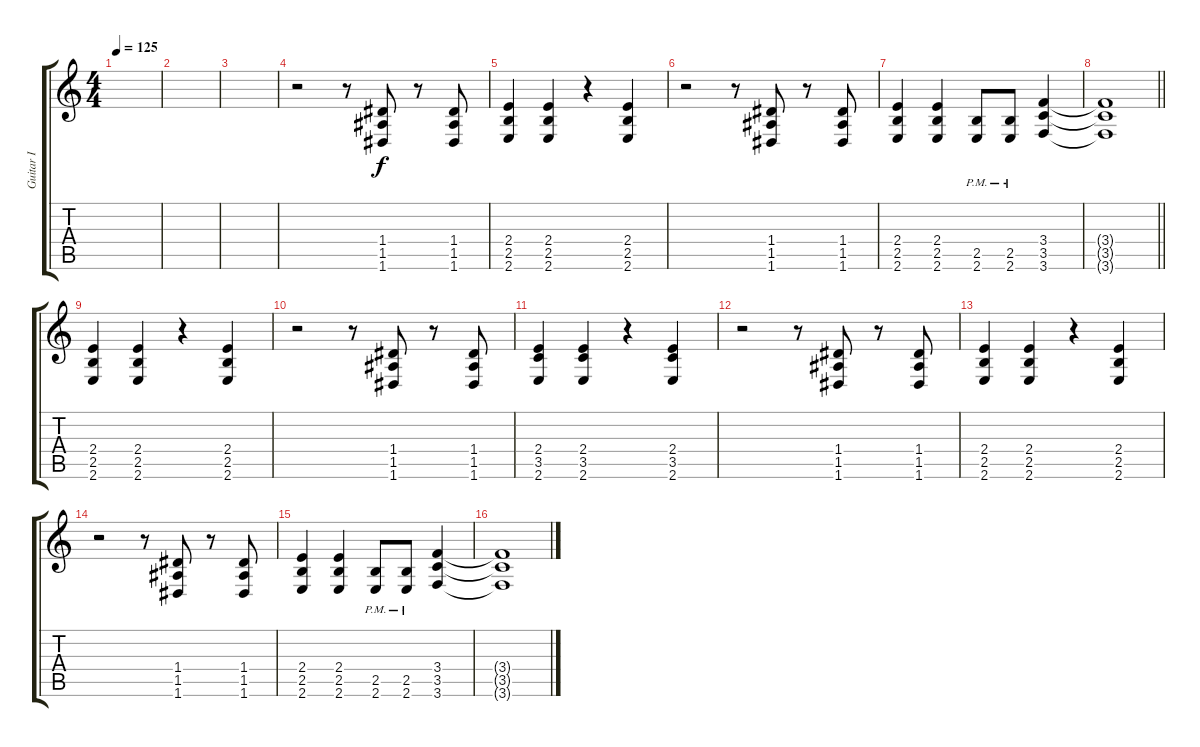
\track ("Guitar I" "Guitar I") {instrument distortionguitar}
\staff {score tabs}
\tuning (D4 A3 F3 D3 A2 D2) {hide}
\ts (4 4)
\tempo 125
\clef g2
\ks c
|
|
|
r.2 r.8 (1.4 1.5 1.6).8{dy f} r.8 (1.4 1.5 1.6).8 |
(2.4 2.5 2.6).4 (2.4 2.5 2.6).4 r.4 (2.4 2.5 2.6).4 |
r.2 r.8 (1.4 1.5 1.6).8 r.8 (1.4 1.5 1.6).8 |
(2.4 2.5 2.6).4 (2.4 2.5 2.6).4 (2.5{pm} 2.6{pm}).8 (2.5{pm} 2.6{pm}).8 (3.4 3.5 3.6).4 |
\barLineRight lightlight
(3.4{t} 3.5{t} 3.6{t}).1 |
(2.4 2.5 2.6).4 (2.4 2.5 2.6).4 r.4 (2.4 2.5 2.6).4 |
r.2 r.8 (1.4 1.5 1.6).8 r.8 (1.4 1.5 1.6).8 |
(2.4 3.5 2.6).4 (2.4 3.5 2.6).4 r.4 (2.4 3.5 2.6).4 |
r.2 r.8 (1.4 1.5 1.6).8 r.8 (1.4 1.5 1.6).8 |
(2.4 2.5 2.6).4 (2.4 2.5 2.6).4 r.4 (2.4 2.5 2.6).4 |
r.2 r.8 (1.4 1.5 1.6).8 r.8 (1.4 1.5 1.6).8 |
(2.4 2.5 2.6).4 (2.4 2.5 2.6).4 (2.5{pm} 2.6{pm}).8 (2.5{pm} 2.6{pm}).8 (3.4 3.5 3.6).4 |
(3.4{t} 3.5{t} 3.6{t}).1
